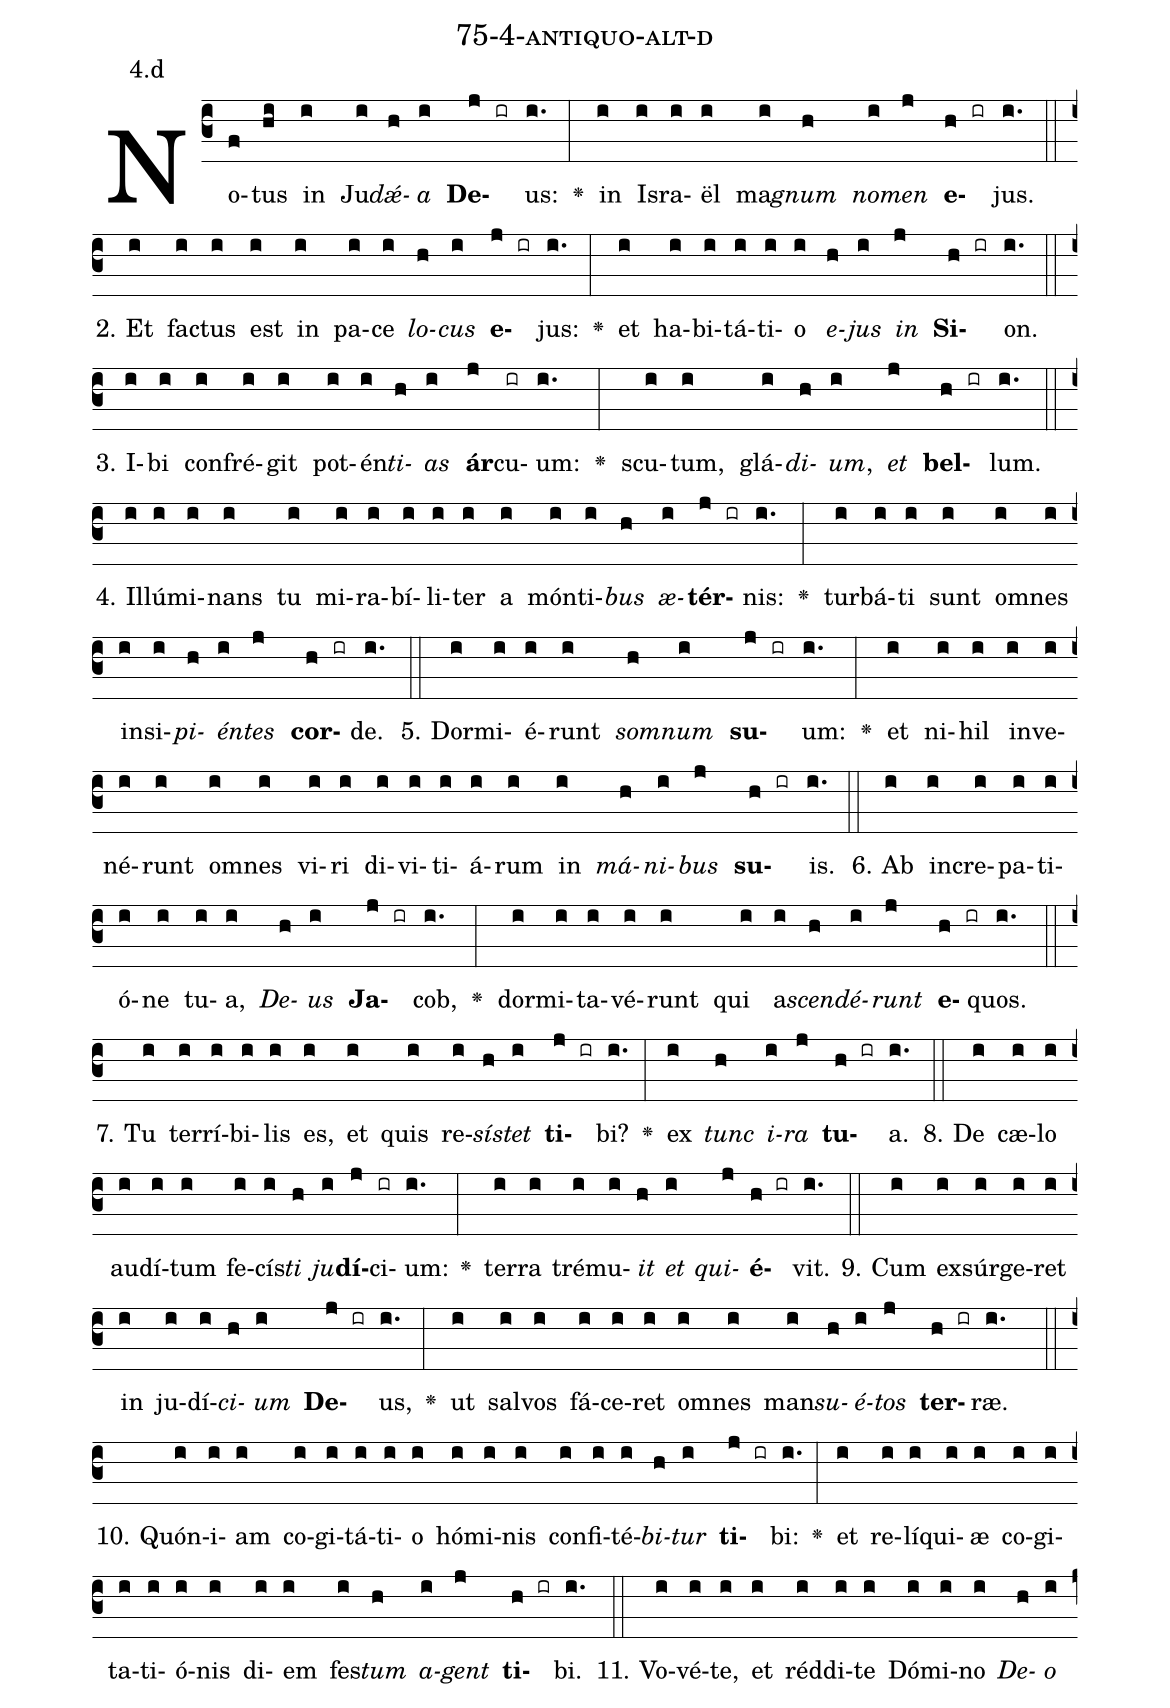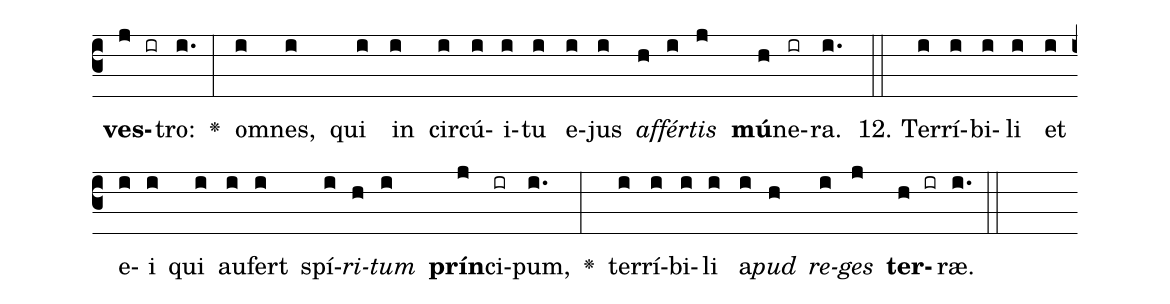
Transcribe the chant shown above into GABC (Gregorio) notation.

name: 75-4-antiquo-alt-d;
annotation: 4.d;
%%
(c3)No(f)tus(hi) in(i) Ju(i)<i>dǽ</i>(h)<i>a</i>(i) <b>De</b>(j ir)us:(i.) <v>\greheightstar</v>(:) in(i) Is(i)ra(i)ël(i) ma(i)<i>gnum</i>(h) <i>no</i>(i)<i>men</i>(j) <b>e</b>(h ir)jus.(i.) (::)
2. Et(i) fac(i)tus(i) est(i) in(i) pa(i)ce(i) <i>lo</i>(h)<i>cus</i>(i) <b>e</b>(j ir)jus:(i.) <v>\greheightstar</v>(:) et(i) ha(i)bi(i)tá(i)ti(i)o(i) <i>e</i>(h)<i>jus</i>(i) <i>in</i>(j) <b>Si</b>(h ir)on.(i.) (::)
3. I(i)bi(i) con(i)fré(i)git(i) pot(i)én(i)<i>ti</i>(h)<i>as</i>(i) <b>ár</b>(j)cu(ir)um:(i.) <v>\greheightstar</v>(:) scu(i)tum,(i) glá(i)<i>di</i>(h)<i>um</i>,(i) <i>et</i>(j) <b>bel</b>(h ir)lum.(i.) (::)
4. Il(i)lú(i)mi(i)nans(i) tu(i) mi(i)ra(i)bí(i)li(i)ter(i) a(i) món(i)ti(i)<i>bus</i>(h) <i>æ</i>(i)<b>tér</b>(j ir)nis:(i.) <v>\greheightstar</v>(:) tur(i)bá(i)ti(i) sunt(i) om(i)nes(i) in(i)si(i)<i>pi</i>(h)<i>én</i>(i)<i>tes</i>(j) <b>cor</b>(h ir)de.(i.) (::)
5. Dor(i)mi(i)é(i)runt(i) <i>som</i>(h)<i>num</i>(i) <b>su</b>(j ir)um:(i.) <v>\greheightstar</v>(:) et(i) ni(i)hil(i) in(i)ve(i)né(i)runt(i) om(i)nes(i) vi(i)ri(i) di(i)vi(i)ti(i)á(i)rum(i) in(i) <i>má</i>(h)<i>ni</i>(i)<i>bus</i>(j) <b>su</b>(h ir)is.(i.) (::)
6. Ab(i) in(i)cre(i)pa(i)ti(i)ó(i)ne(i) tu(i)a,(i) <i>De</i>(h)<i>us</i>(i) <b>Ja</b>(j ir)cob,(i.) <v>\greheightstar</v>(:) dor(i)mi(i)ta(i)vé(i)runt(i) qui(i) a(i)<i>scen</i>(h)<i>dé</i>(i)<i>runt</i>(j) <b>e</b>(h ir)quos.(i.) (::)
7. Tu(i) ter(i)rí(i)bi(i)lis(i) es,(i) et(i) quis(i) re(i)<i>sís</i>(h)<i>tet</i>(i) <b>ti</b>(j ir)bi?(i.) <v>\greheightstar</v>(:) ex(i) <i>tunc</i>(h) <i>i</i>(i)<i>ra</i>(j) <b>tu</b>(h ir)a.(i.) (::)
8. De(i) cæ(i)lo(i) au(i)dí(i)tum(i) fe(i)cís(i)<i>ti</i>(h) <i>ju</i>(i)<b>dí</b>(j)ci(ir)um:(i.) <v>\greheightstar</v>(:) ter(i)ra(i) tré(i)mu(i)<i>it</i>(h) <i>et</i>(i) <i>qui</i>(j)<b>é</b>(h ir)vit.(i.) (::)
9. Cum(i) ex(i)súr(i)ge(i)ret(i) in(i) ju(i)dí(i)<i>ci</i>(h)<i>um</i>(i) <b>De</b>(j ir)us,(i.) <v>\greheightstar</v>(:) ut(i) sal(i)vos(i) fá(i)ce(i)ret(i) om(i)nes(i) man(i)<i>su</i>(h)<i>é</i>(i)<i>tos</i>(j) <b>ter</b>(h ir)ræ.(i.) (::)
10. Quón(i)i(i)am(i) co(i)gi(i)tá(i)ti(i)o(i) hó(i)mi(i)nis(i) con(i)fi(i)té(i)<i>bi</i>(h)<i>tur</i>(i) <b>ti</b>(j ir)bi:(i.) <v>\greheightstar</v>(:) et(i) re(i)lí(i)qui(i)æ(i) co(i)gi(i)ta(i)ti(i)ó(i)nis(i) di(i)em(i) fes(i)<i>tum</i>(h) <i>a</i>(i)<i>gent</i>(j) <b>ti</b>(h ir)bi.(i.) (::)
11. Vo(i)vé(i)te,(i) et(i) réd(i)di(i)te(i) Dó(i)mi(i)no(i) <i>De</i>(h)<i>o</i>(i) <b>ves</b>(j ir)tro:(i.) <v>\greheightstar</v>(:) om(i)nes,(i) qui(i) in(i) cir(i)cú(i)i(i)tu(i) e(i)jus(i) <i>af</i>(h)<i>fér</i>(i)<i>tis</i>(j) <b>mú</b>(h)ne(ir)ra.(i.) (::)
12. Ter(i)rí(i)bi(i)li(i) et(i) e(i)i(i) qui(i) au(i)fert(i) spí(i)<i>ri</i>(h)<i>tum</i>(i) <b>prín</b>(j)ci(ir)pum,(i.) <v>\greheightstar</v>(:) ter(i)rí(i)bi(i)li(i) a(i)<i>pud</i>(h) <i>re</i>(i)<i>ges</i>(j) <b>ter</b>(h ir)ræ.(i.) (::)
